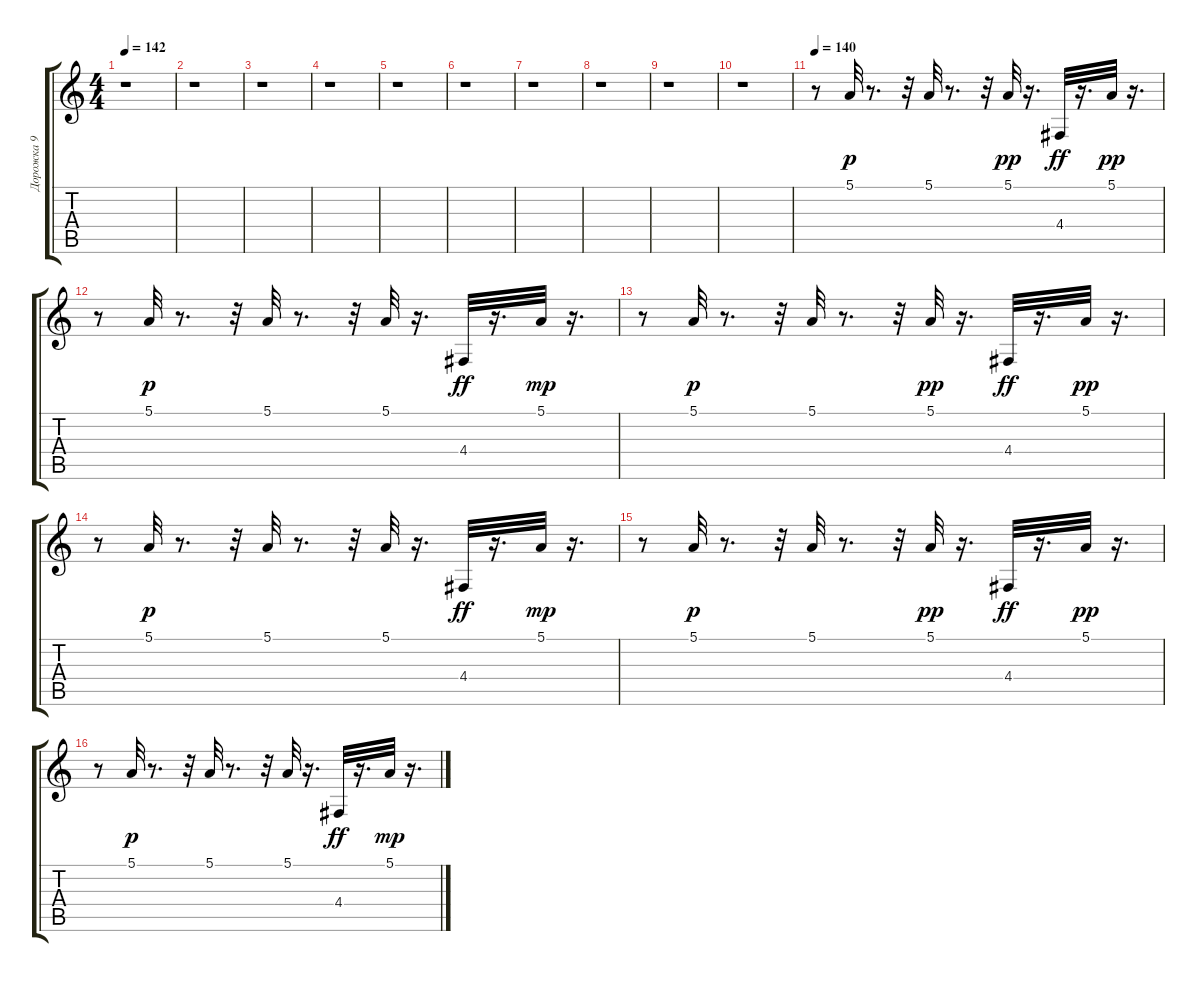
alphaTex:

\track ("Дорожка 9" "Дорожка 9") {instrument lead1square}
\staff {score tabs}
\tuning (E4 B3 G3 D3 A2 E2) {hide}
\ts (4 4)
\tempo 142
\clef g2
\ks c
r.1{dy p instrument lead1square} |
r.1 |
r.1 |
r.1 |
r.1 |
r.1 |
r.1 |
r.1 |
r.1 |
r.1 |
\tempo 140
r.8 5.1.32{volume 6} r.8{d} r.32 5.1.32 r.8{d} r.32 5.1.32{dy pp} r.16{d} 4.4.32{dy ff} r.16{d} 5.1.32{dy pp} r.16{d} |
r.8 5.1.32{dy p} r.8{d} r.32 5.1.32 r.8{d} r.32 5.1.32 r.16{d} 4.4.32{dy ff} r.16{d} 5.1.32{dy mp} r.16{d} |
r.8 5.1.32{dy p} r.8{d} r.32 5.1.32 r.8{d} r.32 5.1.32{dy pp} r.16{d} 4.4.32{dy ff} r.16{d} 5.1.32{dy pp} r.16{d} |
r.8 5.1.32{dy p} r.8{d} r.32 5.1.32 r.8{d} r.32 5.1.32 r.16{d} 4.4.32{dy ff} r.16{d} 5.1.32{dy mp} r.16{d} |
r.8 5.1.32{dy p} r.8{d} r.32 5.1.32 r.8{d} r.32 5.1.32{dy pp} r.16{d} 4.4.32{dy ff} r.16{d} 5.1.32{dy pp} r.16{d} |
r.8 5.1.32{dy p} r.8{d} r.32 5.1.32 r.8{d} r.32 5.1.32 r.16{d} 4.4.32{dy ff} r.16{d} 5.1.32{dy mp} r.16{d}
